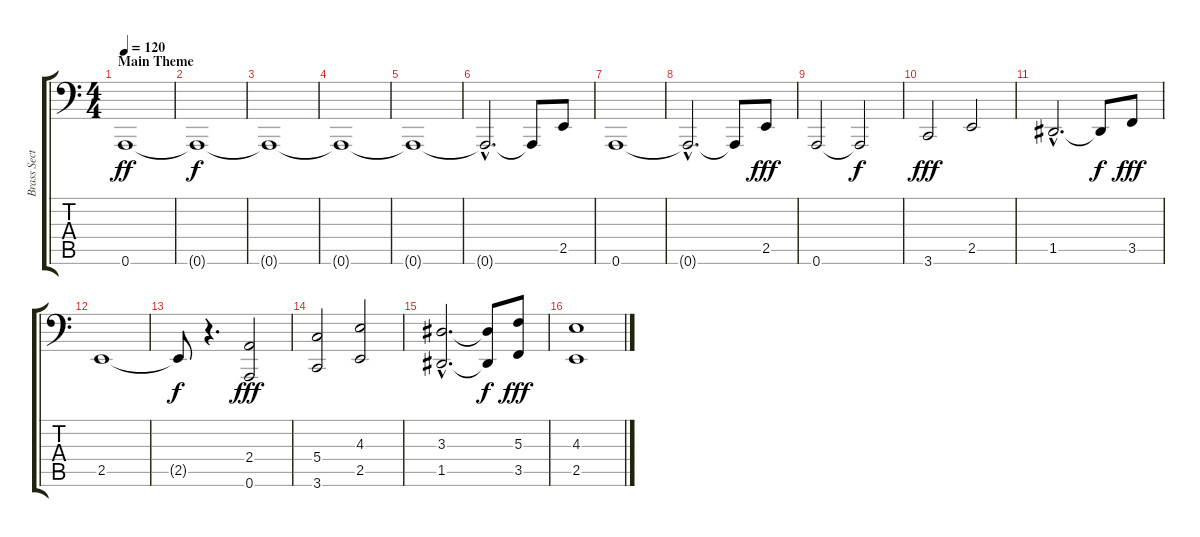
\track ("Brass Section" "Brass Sect") {instrument brasssection}
\staff {score tabs}
\tuning (A3 E3 C3 G2 D2 A1) {hide}
\ts (4 4)
\section ("" "Main Theme")
\tempo 120
\clef f4
\ks c
0.6.1{dy ff instrument brasssection} |
0.6{t}.1{dy f} |
0.6{t}.1 |
0.6{t}.1 |
0.6{t}.1 |
0.6{hac t}.2{d} 0.6{t}.8 2.5.8 |
0.6.1 |
0.6{hac t}.2{d} 0.6{t}.8 2.5.8{dy fff} |
0.6.2 0.6{t}.2{dy f} |
3.6.2{dy fff} 2.5.2 |
1.5{hac}.2{d} 1.5{t}.8{dy f} 3.5.8{dy fff} |
2.5.1 |
2.5{t}.8{dy f} r.4{d} (2.4 0.6).2{dy fff} |
(5.4 3.6).2 (4.3 2.5).2 |
(3.3{hac} 1.5{hac}).2{d} (3.3{t} 1.5{t}).8{dy f} (5.3 3.5).8{dy fff} |
(4.3 2.5).1
